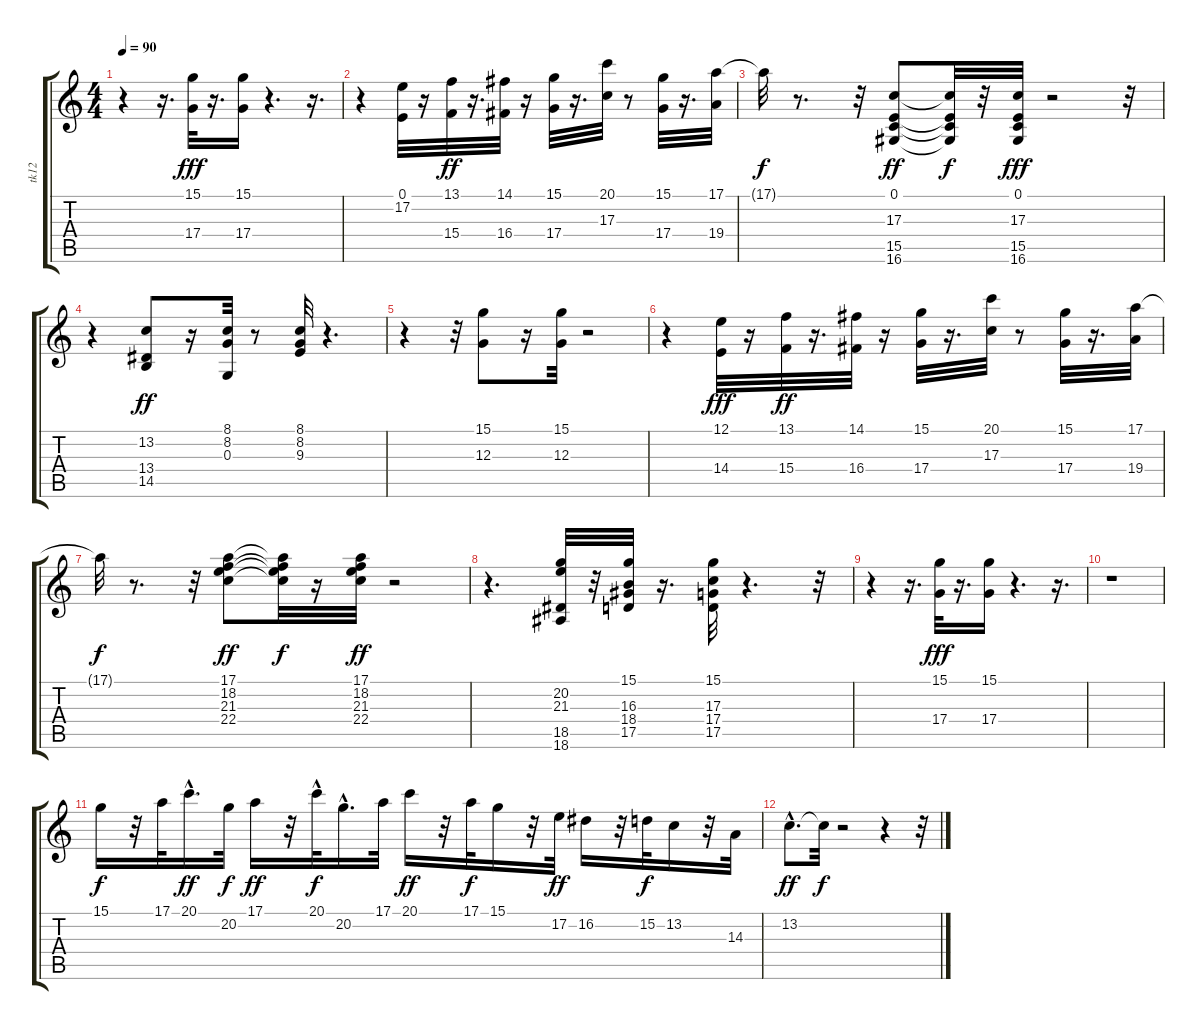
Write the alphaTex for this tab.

\track ("tk12" "tk12") {instrument trumpet}
\staff {score tabs}
\tuning (E4 B3 G3 D3 A2 E2) {hide}
\ts (4 4)
\tempo 90
\clef g2
\ks c
r.4{dy ff} r.16{d} (15.1 17.4).32{dy fff} r.16{d} (15.1 17.4).16 r.4{d} r.16{d} |
r.4 (0.1 17.2).32 r.16 (13.1 15.4).32{dy ff} r.16{d} (14.1 16.4).32 r.16 (15.1 17.4).32 r.16{d} (20.1 17.3).32 r.8 (15.1 17.4).32 r.16{d} (17.1 19.4).32 |
17.1{t}.32{dy f} r.8{d} r.32 (0.1 17.3 15.5 16.6).8{dy ff} (0.1{t} 17.3{t} 15.5{t} 16.6{t}).32{dy f} r.32 (0.1 17.3 15.5 16.6).32{dy fff} r.2 r.32 |
r.4 (13.2 13.4 14.5).8{dy ff} r.16 (8.1 8.2 0.3).32 r.8 (8.1 8.2 9.3).32 r.4{d} |
r.4 r.32 (15.1 12.3).8 r.16 (15.1 12.3).32 r.2 |
r.4 (12.1 14.4).32{dy fff} r.16 (13.1 15.4).32{dy ff} r.16{d} (14.1 16.4).32 r.16 (15.1 17.4).32 r.16{d} (20.1 17.3).32 r.8 (15.1 17.4).32 r.16{d} (17.1 19.4).32 |
17.1{t}.32{dy f} r.8{d} r.32 (17.1 18.2 21.3 22.4).8{dy ff} (17.1{t} 18.2{t} 21.3{t} 22.4{t}).32{dy f} r.16 (17.1 18.2 21.3 22.4).32{dy ff} r.2 |
r.4{d} (20.2 21.3 18.5 18.6).32 r.32 (15.1 16.3 18.4 17.5).32 r.16{d} (15.1 17.3 17.4 17.5).32 r.4{d} r.32 |
r.4 r.16{d} (15.1 17.4).32{dy fff} r.16{d} (15.1 17.4).16 r.4{d} r.16{d} |
r.1 |
15.1.16{dy f} r.32 17.1.32 20.1{hac}.16{d dy ff} 20.2.32{dy f} 17.1.16{dy ff} r.32 20.1{hac}.32{dy f} 20.2{hac}.16{d} 17.1.32 20.1.16{dy ff} r.32 17.1.32{dy f} 15.1.16 r.32 17.2.32{dy ff} 16.2.16 r.32 15.2.32{dy f} 13.2.16 r.32 14.3.32 |
13.2{hac}.8{d dy ff} 13.2{t}.32{dy f} r.2 r.4 r.32
